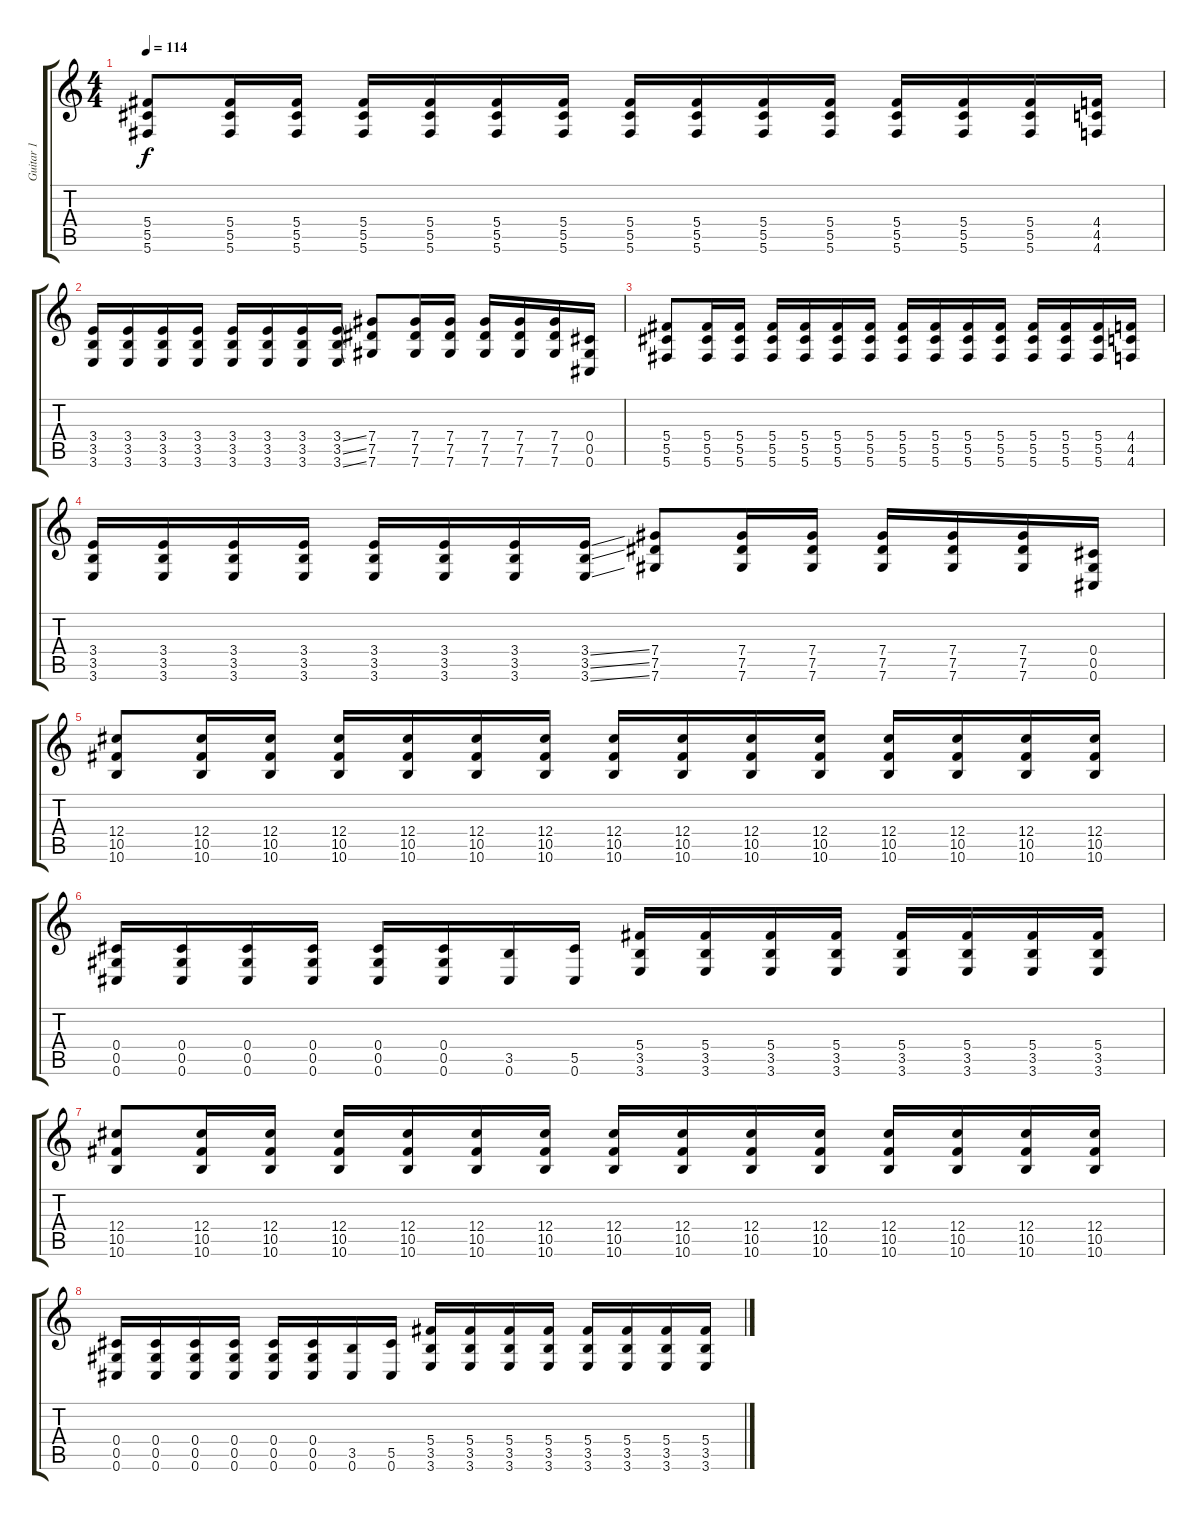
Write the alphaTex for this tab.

\track ("Guitar 1" "Guitar 1") {instrument overdrivenguitar}
\staff {score tabs}
\tuning (Eb4 Bb3 Gb3 Db3 Ab2 Db2) {hide}
\ts (4 4)
\tempo 114
\clef g2
\ks c
(5.4 5.5 5.6).8{dy f} (5.4 5.5 5.6).16 (5.4 5.5 5.6).16 (5.4 5.5 5.6).16 (5.4 5.5 5.6).16 (5.4 5.5 5.6).16 (5.4 5.5 5.6).16 (5.4 5.5 5.6).16 (5.4 5.5 5.6).16 (5.4 5.5 5.6).16 (5.4 5.5 5.6).16 (5.4 5.5 5.6).16 (5.4 5.5 5.6).16 (5.4 5.5 5.6).16 (4.4 4.5 4.6).16 |
(3.4 3.5 3.6).16 (3.4 3.5 3.6).16 (3.4 3.5 3.6).16 (3.4 3.5 3.6).16 (3.4 3.5 3.6).16 (3.4 3.5 3.6).16 (3.4 3.5 3.6).16 (3.4{ss} 3.5{ss} 3.6{ss}).16 (7.4 7.5 7.6).8 (7.4 7.5 7.6).16 (7.4 7.5 7.6).16 (7.4 7.5 7.6).16 (7.4 7.5 7.6).16 (7.4 7.5 7.6).16 (0.4 0.5 0.6).16 |
(5.4 5.5 5.6).8 (5.4 5.5 5.6).16 (5.4 5.5 5.6).16 (5.4 5.5 5.6).16 (5.4 5.5 5.6).16 (5.4 5.5 5.6).16 (5.4 5.5 5.6).16 (5.4 5.5 5.6).16 (5.4 5.5 5.6).16 (5.4 5.5 5.6).16 (5.4 5.5 5.6).16 (5.4 5.5 5.6).16 (5.4 5.5 5.6).16 (5.4 5.5 5.6).16 (4.4 4.5 4.6).16 |
(3.4 3.5 3.6).16 (3.4 3.5 3.6).16 (3.4 3.5 3.6).16 (3.4 3.5 3.6).16 (3.4 3.5 3.6).16 (3.4 3.5 3.6).16 (3.4 3.5 3.6).16 (3.4{ss} 3.5{ss} 3.6{ss}).16 (7.4 7.5 7.6).8 (7.4 7.5 7.6).16 (7.4 7.5 7.6).16 (7.4 7.5 7.6).16 (7.4 7.5 7.6).16 (7.4 7.5 7.6).16 (0.4 0.5 0.6).16 |
(12.4 10.5 10.6).8 (12.4 10.5 10.6).16 (12.4 10.5 10.6).16 (12.4 10.5 10.6).16 (12.4 10.5 10.6).16 (12.4 10.5 10.6).16 (12.4 10.5 10.6).16 (12.4 10.5 10.6).16 (12.4 10.5 10.6).16 (12.4 10.5 10.6).16 (12.4 10.5 10.6).16 (12.4 10.5 10.6).16 (12.4 10.5 10.6).16 (12.4 10.5 10.6).16 (12.4 10.5 10.6).16 |
(0.4 0.5 0.6).16 (0.4 0.5 0.6).16 (0.4 0.5 0.6).16 (0.4 0.5 0.6).16 (0.4 0.5 0.6).16 (0.4 0.5 0.6).16 (3.5 0.6).16 (5.5 0.6).16 (5.4 3.5 3.6).16 (5.4 3.5 3.6).16 (5.4 3.5 3.6).16 (5.4 3.5 3.6).16 (5.4 3.5 3.6).16 (5.4 3.5 3.6).16 (5.4 3.5 3.6).16 (5.4 3.5 3.6).16 |
(12.4 10.5 10.6).8 (12.4 10.5 10.6).16 (12.4 10.5 10.6).16 (12.4 10.5 10.6).16 (12.4 10.5 10.6).16 (12.4 10.5 10.6).16 (12.4 10.5 10.6).16 (12.4 10.5 10.6).16 (12.4 10.5 10.6).16 (12.4 10.5 10.6).16 (12.4 10.5 10.6).16 (12.4 10.5 10.6).16 (12.4 10.5 10.6).16 (12.4 10.5 10.6).16 (12.4 10.5 10.6).16 |
(0.4 0.5 0.6).16 (0.4 0.5 0.6).16 (0.4 0.5 0.6).16 (0.4 0.5 0.6).16 (0.4 0.5 0.6).16 (0.4 0.5 0.6).16 (3.5 0.6).16 (5.5 0.6).16 (5.4 3.5 3.6).16 (5.4 3.5 3.6).16 (5.4 3.5 3.6).16 (5.4 3.5 3.6).16 (5.4 3.5 3.6).16 (5.4 3.5 3.6).16 (5.4 3.5 3.6).16 (5.4 3.5 3.6).16
